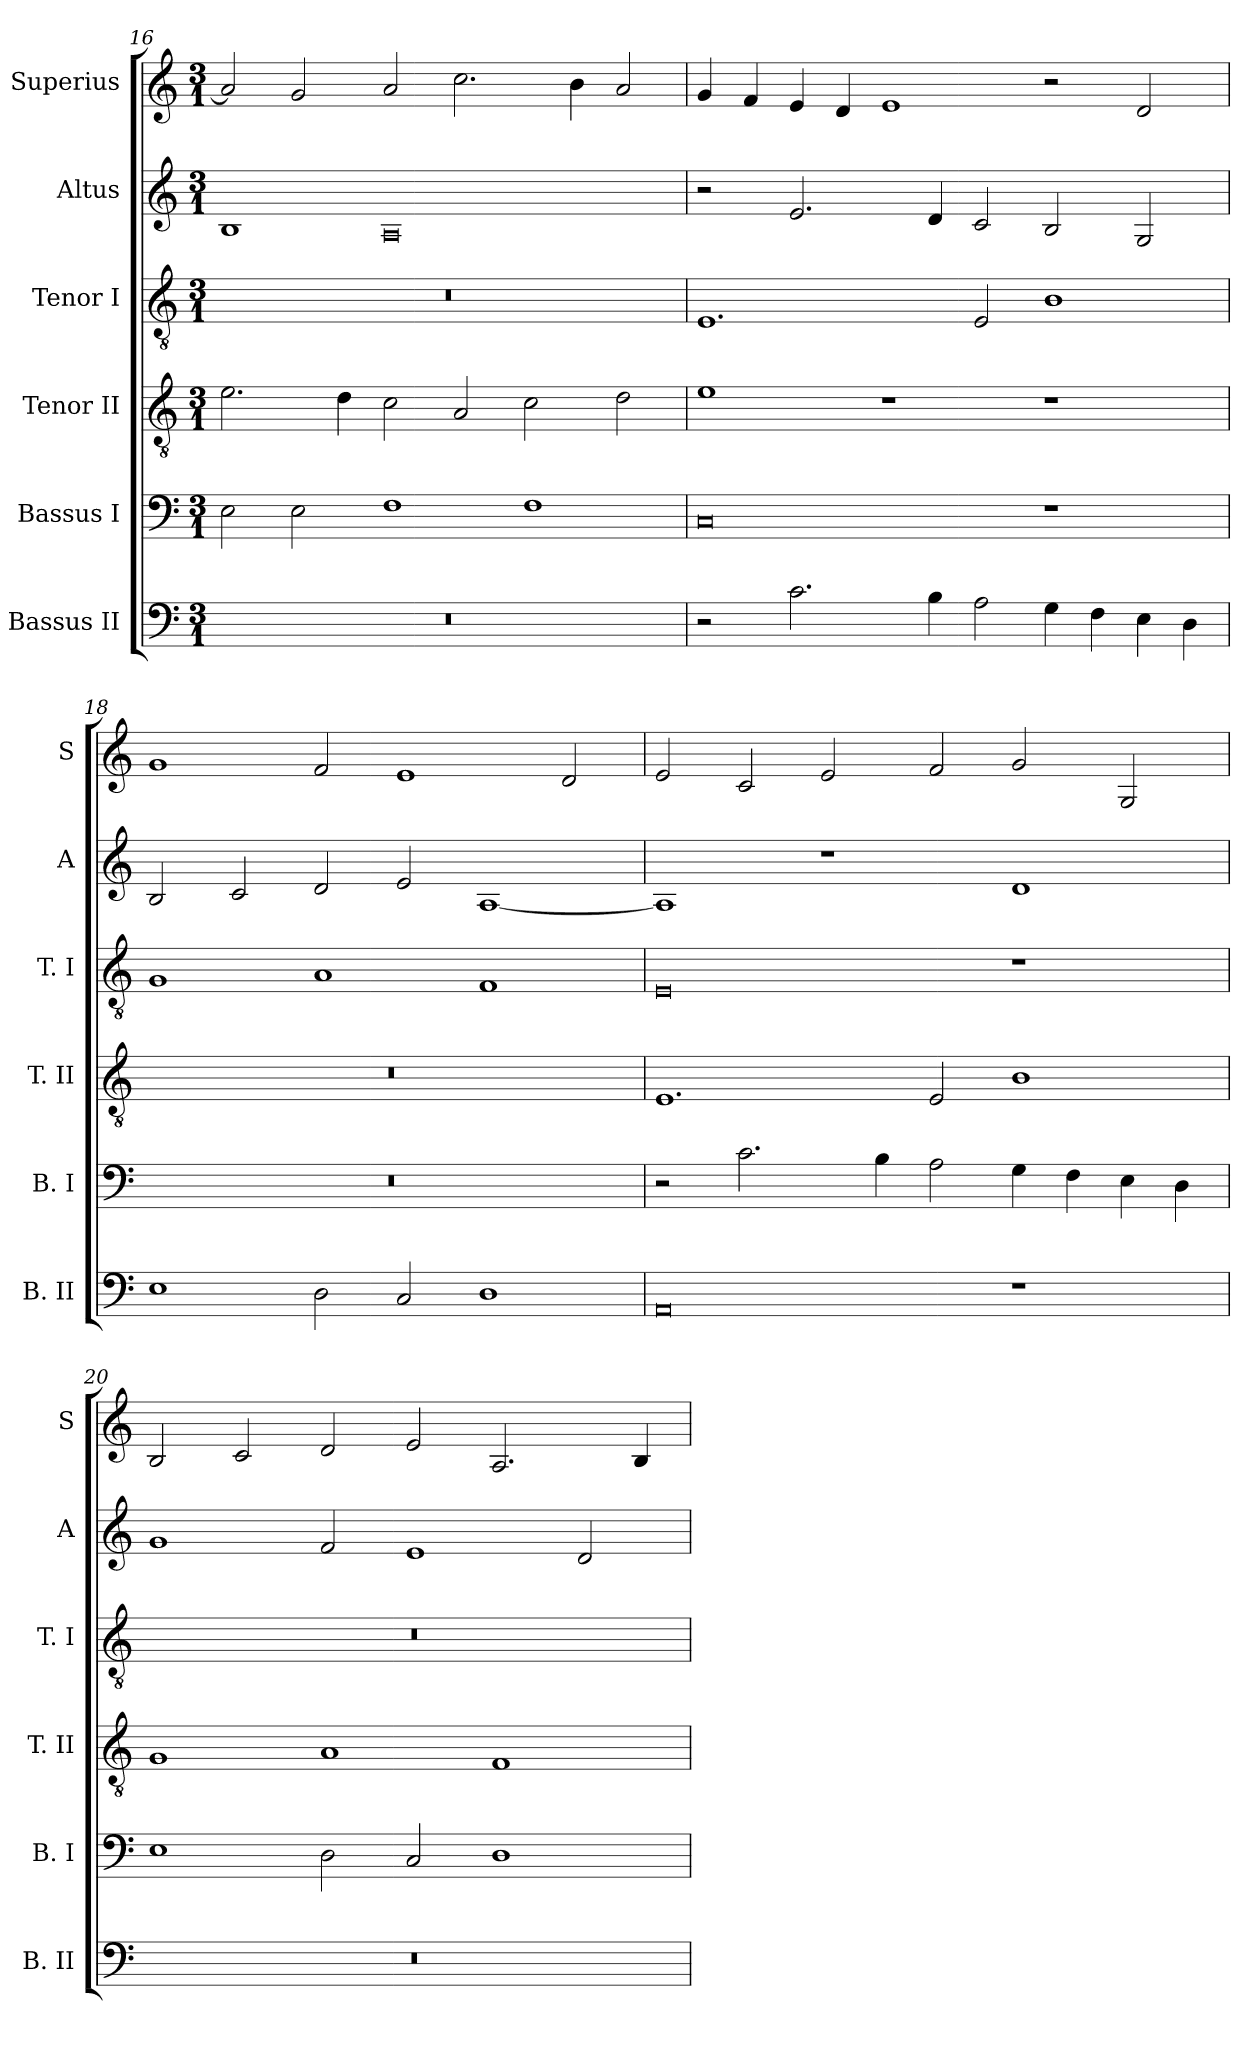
**kern	**kern	**kern	**kern	**kern	**kern
*part6	*part5	*part4	*part3	*part2	*part1
*staff6	*staff5	*staff4	*staff3	*staff2	*staff1
*I"Bassus II	*I"Bassus I	*I"Tenor II	*I"Tenor I	*I"Altus	*I"Superius
*I'B. II	*I'B. I	*I'T. II	*I'T. I	*I'A	*I'S
*clefF4	*clefF4	*clefGv2	*clefGv2	*clefG2	*clefG2
*k[]	*k[]	*k[]	*k[]	*k[]	*k[]
*C:	*C:	*C:	*C:	*C:	*C:
*M3/1	*M3/1	*M3/1	*M3/1	*M3/1	*M3/1
=16	=16	=16	=16	=16	=16
1%3r	2E	2.e	1%3r	1B	2a]
.	2E	.	.	.	2g
.	.	4d	.	.	.
.	1F	2c	.	0A	2a
.	.	2A	.	.	2.cc
.	1F	2c	.	.	.
.	.	.	.	.	4b
.	.	2d	.	.	2a
=17	=17	=17	=17	=17	=17
2r	0C	1e	1.E	2r	4g
.	.	.	.	.	4f
2.c	.	.	.	2.e	4e
.	.	.	.	.	4d
.	.	1r	.	.	1e
4B	.	.	.	4d	.
2A	.	.	2E	2c	.
4G	1r	1r	1B	2B	2r
4F	.	.	.	.	.
4E	.	.	.	2G	2d
4D	.	.	.	.	.
=18	=18	=18	=18	=18	=18
1E	1%3r	1%3r	1G	2B	1g
.	.	.	.	2c	.
2D	.	.	1A	2d	2f
2C	.	.	.	2e	1e
1D	.	.	1F	[1A	.
.	.	.	.	.	2d
=19	=19	=19	=19	=19	=19
0AA	2r	1.E	0E	1A]	2e
.	2.c	.	.	.	2c
.	.	.	.	1r	2e
.	4B	.	.	.	.
.	2A	2E	.	.	2f
1r	4G	1B	1r	1d	2g
.	4F	.	.	.	.
.	4E	.	.	.	2G
.	4D	.	.	.	.
=20	=20	=20	=20	=20	=20
1%3r	1E	1G	1%3r	1g	2B
.	.	.	.	.	2c
.	2D	1A	.	2f	2d
.	2C	.	.	1e	2e
.	1D	1F	.	.	2.A
.	.	.	.	2d	.
.	.	.	.	.	4B
=	=	=	=	=	=
*-	*-	*-	*-	*-	*-
